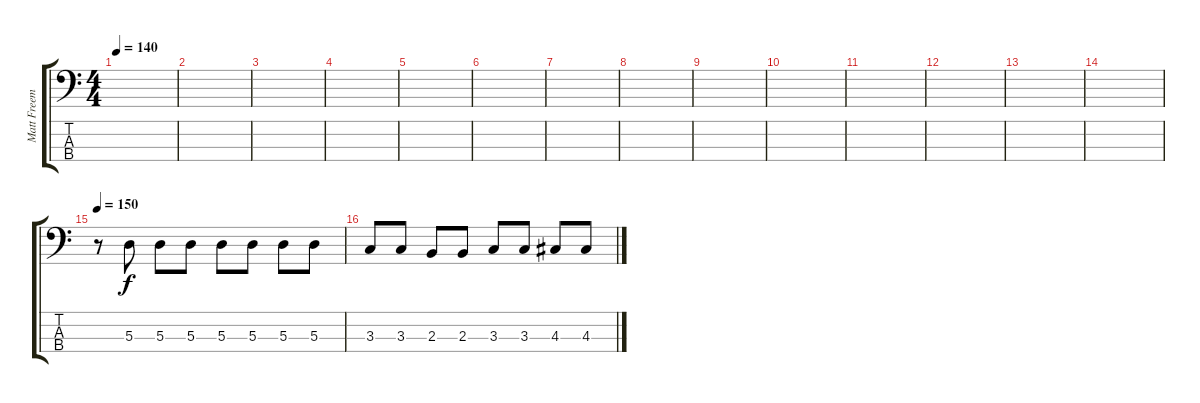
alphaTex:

\track ("Matt Freeman" "Matt Freem") {instrument electricbasspick}
\staff {score tabs}
\tuning (G2 D2 A1 E1) {hide}
\ts (4 4)
\tempo 140
\clef f4
\ks c
|
|
|
|
|
|
|
|
|
|
|
|
|
|
\tempo 150
r.8 5.3.8 5.3.8 5.3.8 5.3.8 5.3.8 5.3.8 5.3.8 |
3.3.8 3.3.8 2.3.8 2.3.8 3.3.8 3.3.8 4.3.8 4.3.8
